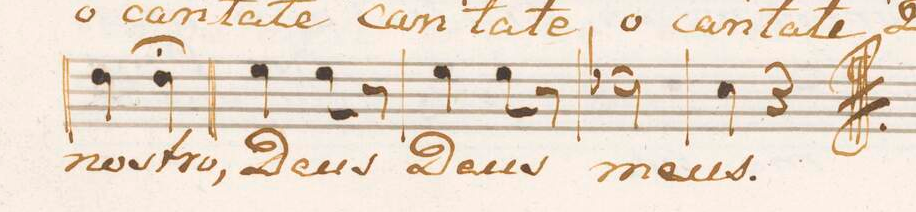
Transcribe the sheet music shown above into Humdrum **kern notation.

**kern	**text
*I"Alto.	*
*clefC3	*
*k[b-e-]	*
*M2/4	*
4e-\	nos-
4e-;>\	-tro,
=95||	=95||
4f\	De-
8f\	-us
8r	.
=96	=96
4f\	De-
8f\	-us
8r	.
=97	=97
2e-X\	me-
=98	=98
4d\	-us.
4r	.
==	==
*-	*-
